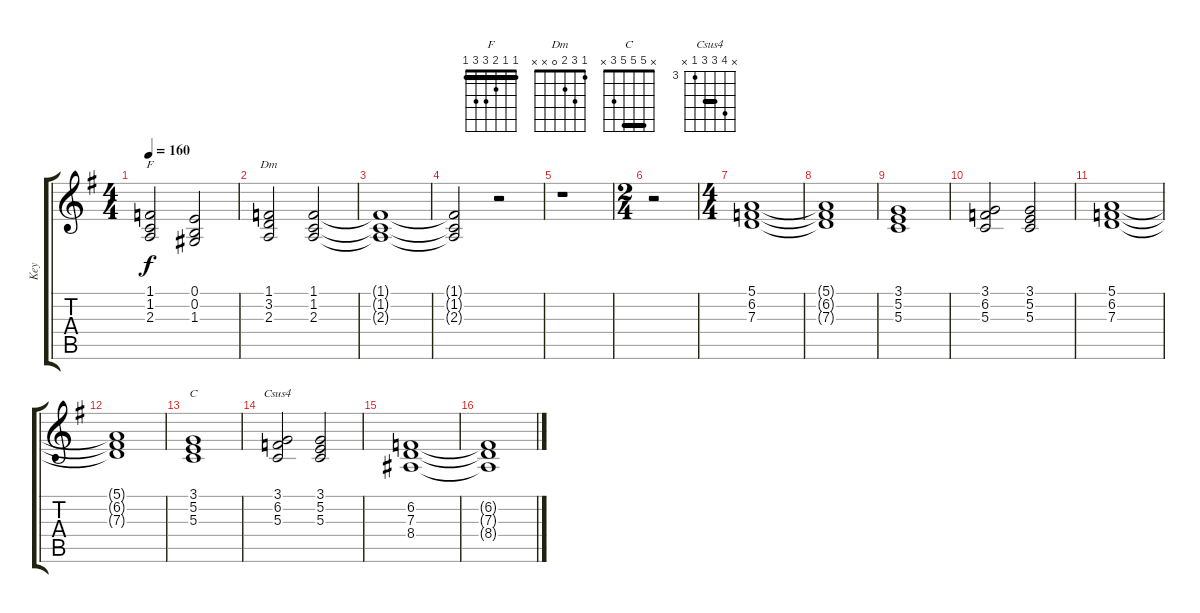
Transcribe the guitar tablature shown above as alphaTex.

\track ("Key" "Key") {instrument stringensemble1}
\staff {score tabs}
\tuning (E4 B3 G3 D3 A2 E2) {hide}
\chord ("F" 1 1 2 3 3 1) {barre 1}
\chord ("Dm" 1 3 2 0 x x)
\chord ("C" x 5 5 5 3 x) {barre 5}
\chord ("Csus4" x 6 5 5 3 x) {firstfret 3 barre 5}
\ts (4 4)
\tempo 160
\clef g2
\ks g
(1.1 1.2 2.3).2{ch "F" dy f} (0.1 0.2 1.3).2 |
(1.1 3.2 2.3).2{ch "Dm"} (1.1 1.2 2.3).2 |
(1.1{t} 1.2{t} 2.3{t}).1 |
(1.1{t} 1.2{t} 2.3{t}).2 r.2 |
r.1 |
\ts (2 4)
r.2 |
\ts (4 4)
(5.1 6.2 7.3).1 |
(5.1{t} 6.2{t} 7.3{t}).1 |
(3.1 5.2 5.3).1 |
(3.1 6.2 5.3).2 (3.1 5.2 5.3).2 |
(5.1 6.2 7.3).1 |
(5.1{t} 6.2{t} 7.3{t}).1 |
(3.1 5.2 5.3).1{ch "C"} |
(3.1 6.2 5.3).2{ch "Csus4"} (3.1 5.2 5.3).2 |
(6.2 7.3 8.4).1 |
(6.2{t} 7.3{t} 8.4{t}).1
